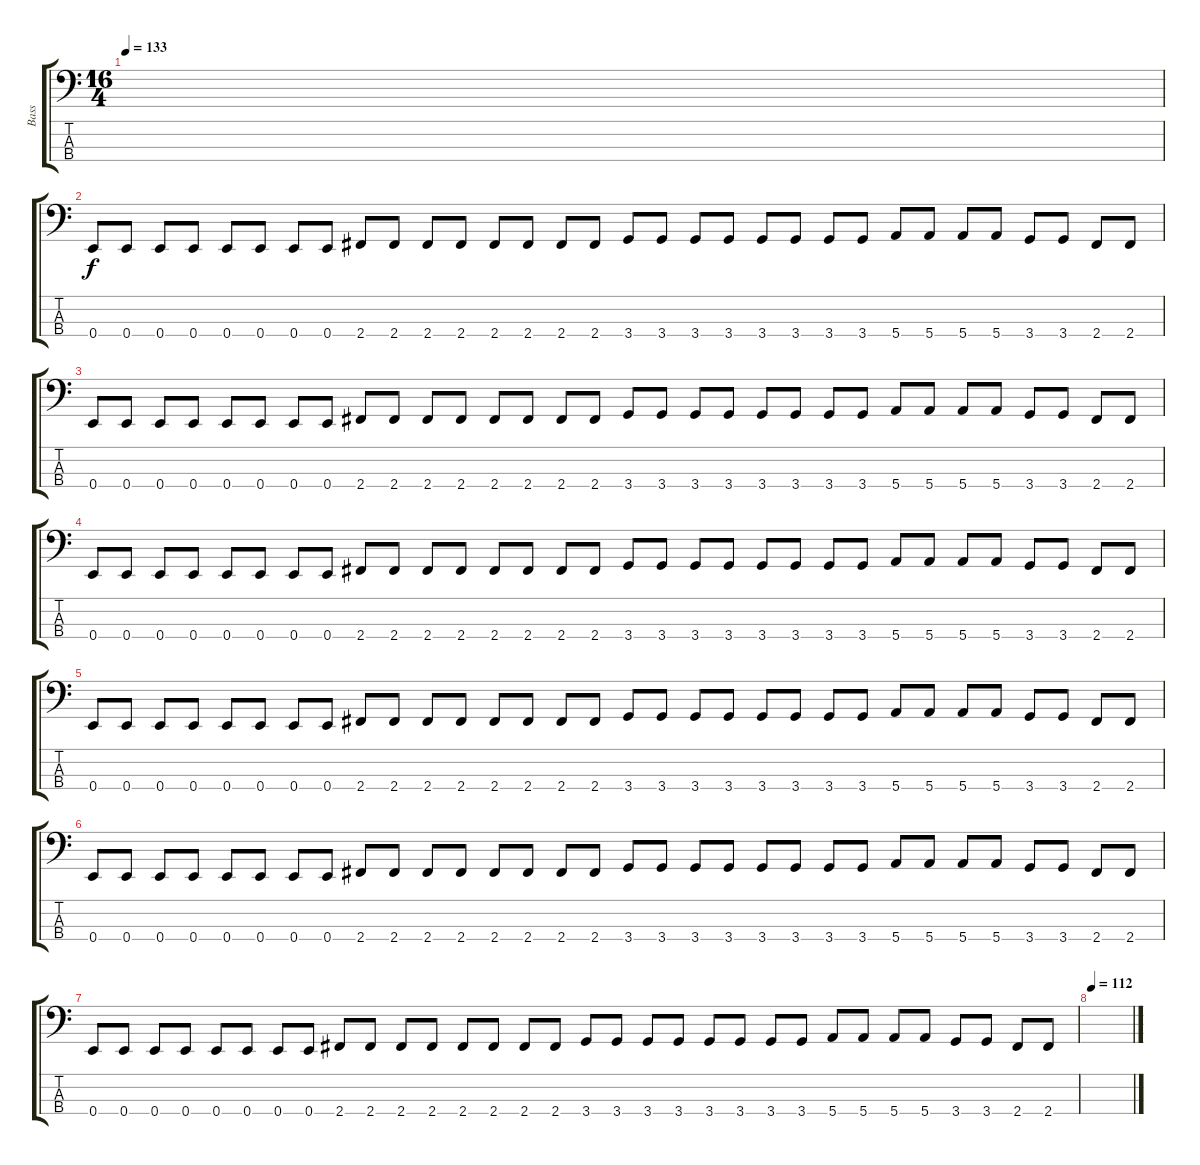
\track ("Bass" "Bass") {instrument electricbasspick}
\staff {score tabs}
\tuning (G2 D2 A1 E1) {hide}
\ts (16 4)
\tempo 135
\tempo 133
\clef f4
\ks c
|
0.4.8 0.4.8 0.4.8 0.4.8 0.4.8 0.4.8 0.4.8 0.4.8 2.4.8 2.4.8 2.4.8 2.4.8 2.4.8 2.4.8 2.4.8 2.4.8 3.4.8 3.4.8 3.4.8 3.4.8 3.4.8 3.4.8 3.4.8 3.4.8 5.4.8 5.4.8 5.4.8 5.4.8 3.4.8 3.4.8 2.4.8 2.4.8 |
0.4.8 0.4.8 0.4.8 0.4.8 0.4.8 0.4.8 0.4.8 0.4.8 2.4.8 2.4.8 2.4.8 2.4.8 2.4.8 2.4.8 2.4.8 2.4.8 3.4.8 3.4.8 3.4.8 3.4.8 3.4.8 3.4.8 3.4.8 3.4.8 5.4.8 5.4.8 5.4.8 5.4.8 3.4.8 3.4.8 2.4.8 2.4.8 |
0.4.8 0.4.8 0.4.8 0.4.8 0.4.8 0.4.8 0.4.8 0.4.8 2.4.8 2.4.8 2.4.8 2.4.8 2.4.8 2.4.8 2.4.8 2.4.8 3.4.8 3.4.8 3.4.8 3.4.8 3.4.8 3.4.8 3.4.8 3.4.8 5.4.8 5.4.8 5.4.8 5.4.8 3.4.8 3.4.8 2.4.8 2.4.8 |
0.4.8 0.4.8 0.4.8 0.4.8 0.4.8 0.4.8 0.4.8 0.4.8 2.4.8 2.4.8 2.4.8 2.4.8 2.4.8 2.4.8 2.4.8 2.4.8 3.4.8 3.4.8 3.4.8 3.4.8 3.4.8 3.4.8 3.4.8 3.4.8 5.4.8 5.4.8 5.4.8 5.4.8 3.4.8 3.4.8 2.4.8 2.4.8 |
0.4.8 0.4.8 0.4.8 0.4.8 0.4.8 0.4.8 0.4.8 0.4.8 2.4.8 2.4.8 2.4.8 2.4.8 2.4.8 2.4.8 2.4.8 2.4.8 3.4.8 3.4.8 3.4.8 3.4.8 3.4.8 3.4.8 3.4.8 3.4.8 5.4.8 5.4.8 5.4.8 5.4.8 3.4.8 3.4.8 2.4.8 2.4.8 |
0.4.8 0.4.8 0.4.8 0.4.8 0.4.8 0.4.8 0.4.8 0.4.8 2.4.8 2.4.8 2.4.8 2.4.8 2.4.8 2.4.8 2.4.8 2.4.8 3.4.8 3.4.8 3.4.8 3.4.8 3.4.8 3.4.8 3.4.8 3.4.8 5.4.8 5.4.8 5.4.8 5.4.8 3.4.8 3.4.8 2.4.8 2.4.8 |
\tempo 112
